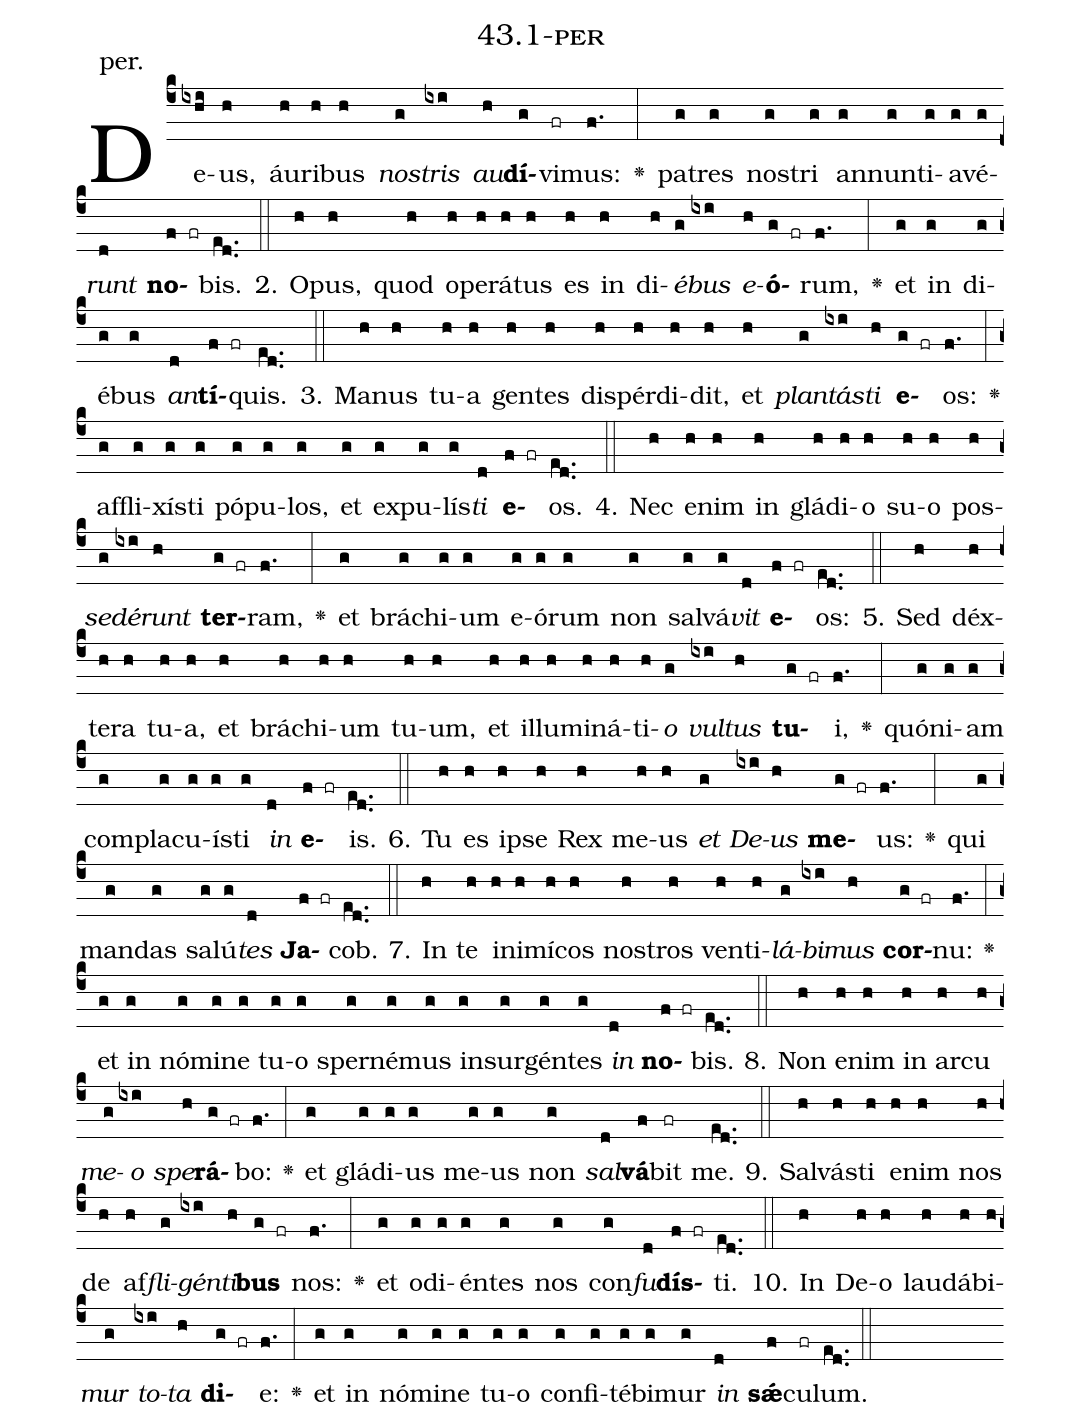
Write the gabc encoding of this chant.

name: 43.1-per;
annotation: per.;
%%
(c4)De(ixhi)us,(h) áu(h)ri(h)bus(h) <i>nos</i>(g)<i>tris</i>(ixi) <i>au</i>(h)<b>dí</b>(g)vi(fr)mus:(f.) <v>\greheightstar</v>(:) pa(g)tres(g) nos(g)tri(g) an(g)nun(g)ti(g)a(g)vé(g)<i>runt</i>(d) <b>no</b>(f fr)bis.(ed..) (::)
2. O(h)pus,(h) quod(h) o(h)pe(h)rá(h)tus(h) es(h) in(h) di(h)<i>é</i>(g)<i>bus</i>(ixi) <i>e</i>(h)<b>ó</b>(g fr)rum,(f.) <v>\greheightstar</v>(:) et(g) in(g) di(g)é(g)bus(g) <i>an</i>(d)<b>tí</b>(f fr)quis.(ed..) (::)
3. Ma(h)nus(h) tu(h)a(h) gen(h)tes(h) dis(h)pér(h)di(h)dit,(h) et(h) <i>plan</i>(g)<i>tás</i>(ixi)<i>ti</i>(h) <b>e</b>(g fr)os:(f.) <v>\greheightstar</v>(:) af(g)fli(g)xís(g)ti(g) pó(g)pu(g)los,(g) et(g) ex(g)pu(g)lís(g)<i>ti</i>(d) <b>e</b>(f fr)os.(ed..) (::)
4. Nec(h) e(h)nim(h) in(h) glá(h)di(h)o(h) su(h)o(h) pos(h)<i>se</i>(g)<i>dé</i>(ixi)<i>runt</i>(h) <b>ter</b>(g fr)ram,(f.) <v>\greheightstar</v>(:) et(g) brá(g)chi(g)um(g) e(g)ó(g)rum(g) non(g) sal(g)vá(g)<i>vit</i>(d) <b>e</b>(f fr)os:(ed..) (::)
5. Sed(h) déx(h)te(h)ra(h) tu(h)a,(h) et(h) brá(h)chi(h)um(h) tu(h)um,(h) et(h) il(h)lu(h)mi(h)ná(h)ti(h)<i>o</i>(g) <i>vul</i>(ixi)<i>tus</i>(h) <b>tu</b>(g fr)i,(f.) <v>\greheightstar</v>(:) quón(g)i(g)am(g) com(g)pla(g)cu(g)ís(g)ti(g) <i>in</i>(d) <b>e</b>(f fr)is.(ed..) (::)
6. Tu(h) es(h) ip(h)se(h) Rex(h) me(h)us(h) <i>et</i>(g) <i>De</i>(ixi)<i>us</i>(h) <b>me</b>(g fr)us:(f.) <v>\greheightstar</v>(:) qui(g) man(g)das(g) sa(g)lú(g)<i>tes</i>(d) <b>Ja</b>(f fr)cob.(ed..) (::)
7. In(h) te(h) in(h)i(h)mí(h)cos(h) nos(h)tros(h) ven(h)ti(h)<i>lá</i>(g)<i>bi</i>(ixi)<i>mus</i>(h) <b>cor</b>(g fr)nu:(f.) <v>\greheightstar</v>(:) et(g) in(g) nó(g)mi(g)ne(g) tu(g)o(g) sper(g)né(g)mus(g) in(g)sur(g)gén(g)tes(g) <i>in</i>(d) <b>no</b>(f fr)bis.(ed..) (::)
8. Non(h) e(h)nim(h) in(h) ar(h)cu(h) <i>me</i>(g)<i>o</i>(ixi) <i>spe</i>(h)<b>rá</b>(g fr)bo:(f.) <v>\greheightstar</v>(:) et(g) glá(g)di(g)us(g) me(g)us(g) non(g) <i>sal</i>(d)<b>vá</b>(f)bit(fr) me.(ed..) (::)
9. Sal(h)vás(h)ti(h) e(h)nim(h) nos(h) de(h) af(h)<i>fli</i>(g)<i>gén</i>(ixi)<i>ti</i>(h)<b>bus</b>(g fr) nos:(f.) <v>\greheightstar</v>(:) et(g) o(g)di(g)én(g)tes(g) nos(g) con(g)<i>fu</i>(d)<b>dís</b>(f fr)ti.(ed..) (::)
10. In(h) De(h)o(h) lau(h)dá(h)bi(h)<i>mur</i>(g) <i>to</i>(ixi)<i>ta</i>(h) <b>di</b>(g fr)e:(f.) <v>\greheightstar</v>(:) et(g) in(g) nó(g)mi(g)ne(g) tu(g)o(g) con(g)fi(g)té(g)bi(g)mur(g) <i>in</i>(d) <b>sǽ</b>(f)cu(fr)lum.(ed..) (::)
